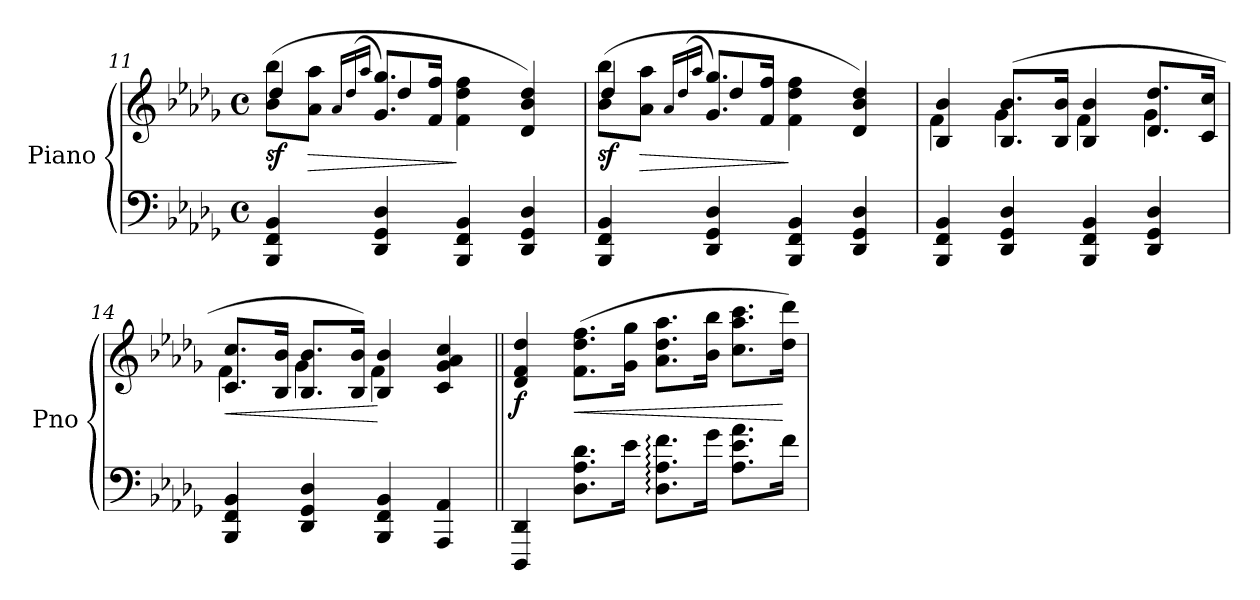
**kern	**kern	**dynam
*part1	*part1	*part1
*staff2	*staff1	*staff1/2
*I"Piano	*	*
*I'Pno	*	*
*clefF4	*clefG2	*
*k[b-e-a-d-g-]	*k[b-e-a-d-g-]	*
*M4/4	*M4/4	*
*met(c)	*met(c)	*
=11	=11	=11
*	*^	*
!	!	!	!LO:DY:b
4BBB-/ 4FF/ 4BB-/	(8b-\ 8bb-\L	4dd-/	sf
!	!	!	!LO:HP:b
.	8a-\ 8aa-\J	.	>
.	16qa-/LL	.	.
.	(16qdd-/	.	.
.	16qaa-/JJ	.	.
4DD-/ 4GG-/ 4D-/	8.g-/ 8.gg-/L)	4dd-/	.
.	16f/ 16ff/Jk	.	.
4BBB-/ 4FF/ 4BB-/	4f\ 4dd-\ 4ff\	2ryy	]
4DD-/ 4GG-/ 4D-/	4d-/ 4b-/ 4dd-/)	.	.
!!LO:LB:g=z	!!
=12	=12	=12	=12
!	!	!	!LO:DY:b
4BBB-/ 4FF/ 4BB-/	(8b-\ 8bb-\L	4dd-/	sf
!	!	!	!LO:HP:b
.	8a-\ 8aa-\J	.	>
.	16qa-/LL	.	.
.	(16qdd-/	.	.
.	16qaa-/JJ	.	.
4DD-/ 4GG-/ 4D-/	8.g-/ 8.gg-/L)	4dd-/	.
.	16f/ 16ff/Jk	.	.
4BBB-/ 4FF/ 4BB-/	4f\ 4dd-\ 4ff\	2ryy	]
4DD-/ 4GG-/ 4D-/	4d-/ 4b-/ 4dd-/)	.	.
=13	=13	=13	=13
4BBB-/ 4FF/ 4BB-/	4B-/ 4b-/	4f\	.
4DD-/ 4GG-/ 4D-/	(8.B-/ 8.b-/L	4g-\	.
.	16B-/ 16b-/Jk	.	.
4BBB-/ 4FF/ 4BB-/	4B-/ 4b-/	4f\	.
4DD-/ 4GG-/ 4D-/	8.d-/ 8.dd-/L	4g-\	.
.	16c/ 16cc/Jk	.	.
=14	=14	=14	=14
!	!	!	!LO:HP:b
4BBB-/ 4FF/ 4BB-/	8.c/ 8.cc/L	4f\	<
.	16B-/ 16b-/Jk	.	.
4DD-/ 4GG-/ 4D-/	8.B-/ 8.b-/L	4g-\	.
.	16B-/ 16b-/Jk)	.	.
4BBB-/ 4FF/ 4BB-/	4B-/ 4b-/	4f\	[
4AAA-/ 4AA-/	4c/ 4g-/ 4a-/ 4cc/	4ryy	.
=15||	=15||	=15||	=15||
!	!	!	!LO:DY:b
*	*v	*v	*
4DDD-/ 4DD-/	4d-/ 4f/ 4dd-/	f
!	!	!LO:HP:b
8.D-\ 8.A-\ 8.d-\L	(8.f\ 8.dd-\ 8.ff\L	<
16e-\Jk	16g-\ 16gg-\Jk	.
8.D-\: 8.A-\: 8.f\:L	8.a-\ 8.dd-\ 8.aa-\L	.
16g-\Jk	16b-\ 16bb-\Jk	.
8.A-\ 8.e-\ 8.a-\L	8.cc\ 8.aa-\ 8.ccc\L	.
16f\Jk	16dd-\ 16ddd-\Jk)	[
=	=	=
*-	*-	*-
